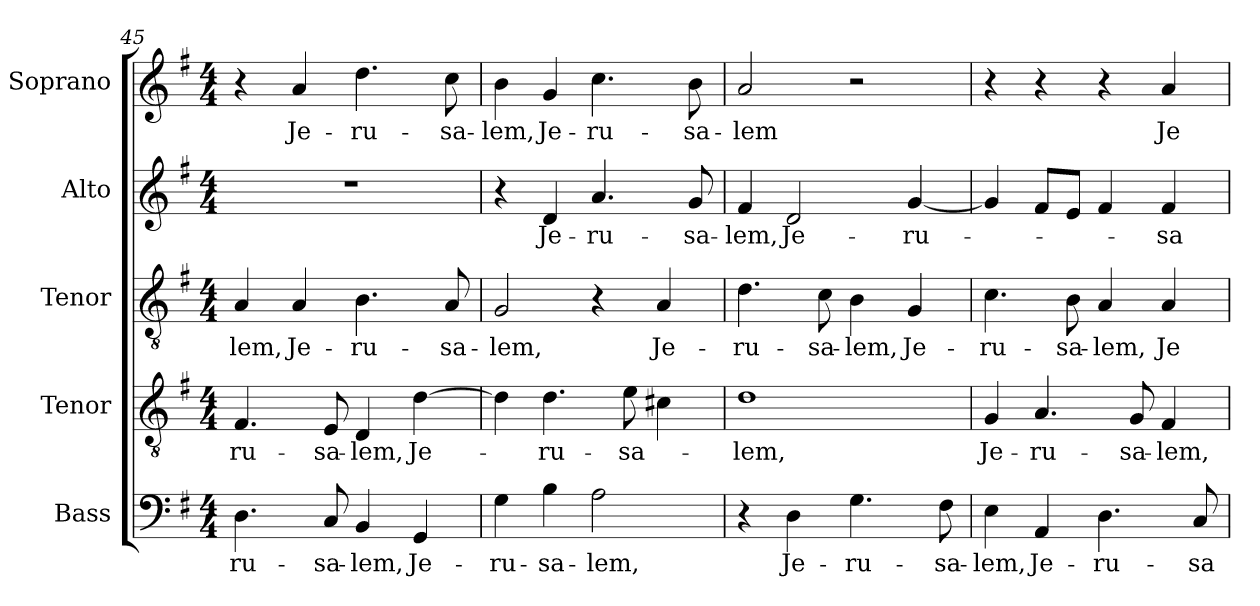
**kern	**text	**kern	**text	**kern	**text	**kern	**text	**kern	**text
*part5	*part5	*part4	*part4	*part3	*part3	*part2	*part2	*part1	*part1
*staff5	*staff5	*staff4	*staff4	*staff3	*staff3	*staff2	*staff2	*staff1	*staff1
*I"Bass	*	*I"Tenor	*	*I"Tenor	*	*I"Alto	*	*I"Soprano	*
*I'B.	*	*I'T.	*	*I'T.	*	*I'A.	*	*I'S.	*
*clefF4	*	*clefGv2	*	*clefGv2	*	*clefG2	*	*clefG2	*
*	*	*ITrd7c12	*	*ITrd7c12	*	*	*	*	*
*k[f#]	*	*k[f#]	*	*k[f#]	*	*k[f#]	*	*k[f#]	*
*G:	*	*G:	*	*G:	*	*G:	*	*G:	*
*M4/4	*	*M4/4	*	*M4/4	*	*M4/4	*	*M4/4	*
=45	=45	=45	=45	=45	=45	=45	=45	=45	=45
!	!LO:LY:b:color=#000000	!	!	!	!	!	!	!	!
!	!	!	!LO:LY:b:color=#000000	!	!	!	!	!	!
!	!	!	!	!	!LO:LY:b:color=#000000	!	!	!	!
4.Di\	-ru-	4.FF#i/	-ru-	4AAi/	-lem,	1r	.	4r	.
!	!	!	!	!	!LO:LY:b:color=#000000	!	!	!	!
!	!	!	!	!	!	!	!	!	!LO:LY:b:color=#000000
.	.	.	.	4AAi/	Je-	.	.	4ai/	Je-
!	!LO:LY:b:color=#000000	!	!	!	!	!	!	!	!
!	!	!	!LO:LY:b:color=#000000	!	!	!	!	!	!
8Ci/	-sa-	8EEi/	-sa-	.	.	.	.	.	.
!	!LO:LY:b:color=#000000	!	!	!	!	!	!	!	!
!	!	!	!LO:LY:b:color=#000000	!	!	!	!	!	!
!	!	!	!	!	!LO:LY:b:color=#000000	!	!	!	!
!	!	!	!	!	!	!	!	!	!LO:LY:b:color=#000000
4BBi/	-lem,	4DDi/	-lem,	4.BBi\	-ru-	.	.	4.ddi\	-ru-
!	!LO:LY:b:color=#000000	!	!	!	!	!	!	!	!
!	!	!	!LO:LY:b:color=#000000	!	!	!	!	!	!
4GGi/	Je-	[4Di\	Je-	.	.	.	.	.	.
!	!	!	!	!	!LO:LY:b:color=#000000	!	!	!	!
!	!	!	!	!	!	!	!	!	!LO:LY:b:color=#000000
.	.	.	.	8AAi/	-sa-	.	.	8cci\	-sa-
=46	=46	=46	=46	=46	=46	=46	=46	=46	=46
!	!LO:LY:b:color=#000000	!	!	!	!	!	!	!	!
!	!	!	!	!	!LO:LY:b:color=#000000	!	!	!	!
!	!	!	!	!	!	!	!	!	!LO:LY:b:color=#000000
4Gi\	-ru-	4Di\]	.	2GGi/	-lem,	4r	.	4bi\	-lem,
!	!LO:LY:b:color=#000000	!	!	!	!	!	!	!	!
!	!	!	!LO:LY:b:color=#000000	!	!	!	!	!	!
!	!	!	!	!	!	!	!LO:LY:b:color=#000000	!	!
!	!	!	!	!	!	!	!	!	!LO:LY:b:color=#000000
4Bi\	-sa-	4.Di\	-ru-	.	.	4di/	Je-	4gi/	Je-
!	!LO:LY:b:color=#000000	!	!	!	!	!	!	!	!
!	!	!	!	!	!	!	!LO:LY:b:color=#000000	!	!
!	!	!	!	!	!	!	!	!	!LO:LY:b:color=#000000
2Ai\	-lem,	.	.	4r	.	4.ai/	-ru-	4.cci\	-ru-
!	!	!	!LO:LY:b:color=#000000	!	!	!	!	!	!
.	.	8Ei\	-sa-	.	.	.	.	.	.
!	!	!	!	!	!LO:LY:b:color=#000000	!	!	!	!
.	.	4C#Xi\	.	4AAi/	Je-	.	.	.	.
!	!	!	!	!	!	!	!LO:LY:b:color=#000000	!	!
!	!	!	!	!	!	!	!	!	!LO:LY:b:color=#000000
.	.	.	.	.	.	8gi/	-sa-	8bi\	-sa-
=47	=47	=47	=47	=47	=47	=47	=47	=47	=47
!	!	!	!LO:LY:b:color=#000000	!	!	!	!	!	!
!	!	!	!	!	!LO:LY:b:color=#000000	!	!	!	!
!	!	!	!	!	!	!	!LO:LY:b:color=#000000	!	!
!	!	!	!	!	!	!	!	!	!LO:LY:b:color=#000000
4r	.	1Di	-lem,	4.Di\	-ru-	4f#i/	-lem,	2ai/	-lem
!	!LO:LY:b:color=#000000	!	!	!	!	!	!	!	!
!	!	!	!	!	!	!	!LO:LY:b:color=#000000	!	!
4Di\	Je-	.	.	.	.	2di/	Je-	.	.
!	!	!	!	!	!LO:LY:b:color=#000000	!	!	!	!
.	.	.	.	8Ci\	-sa-	.	.	.	.
!	!LO:LY:b:color=#000000	!	!	!	!	!	!	!	!
!	!	!	!	!	!LO:LY:b:color=#000000	!	!	!	!
4.Gi\	-ru-	.	.	4BBi\	-lem,	.	.	2r	.
!	!	!	!	!	!LO:LY:b:color=#000000	!	!	!	!
!	!	!	!	!	!	!	!LO:LY:b:color=#000000	!	!
.	.	.	.	4GGi/	Je-	[4gi/	-ru-	.	.
!	!LO:LY:b:color=#000000	!	!	!	!	!	!	!	!
8F#i\	-sa-	.	.	.	.	.	.	.	.
=48	=48	=48	=48	=48	=48	=48	=48	=48	=48
!	!LO:LY:b:color=#000000	!	!	!	!	!	!	!	!
!	!	!	!LO:LY:b:color=#000000	!	!	!	!	!	!
!	!	!	!	!	!LO:LY:b:color=#000000	!	!	!	!
4Ei\	-lem,	4GGi/	Je-	4.Ci\	-ru-	4gi/]	.	4r	.
!	!LO:LY:b:color=#000000	!	!	!	!	!	!	!	!
!	!	!	!LO:LY:b:color=#000000	!	!	!	!	!	!
4AAi/	Je-	4.AAi/	-ru-	.	.	8f#i/L	.	4r	.
!	!	!	!	!	!LO:LY:b:color=#000000	!	!	!	!
.	.	.	.	8BBi\	-sa-	8ei/J	.	.	.
!	!LO:LY:b:color=#000000	!	!	!	!	!	!	!	!
!	!	!	!	!	!LO:LY:b:color=#000000	!	!	!	!
4.Di\	-ru-	.	.	4AAi/	-lem,	4f#i/	.	4r	.
!	!	!	!LO:LY:b:color=#000000	!	!	!	!	!	!
.	.	8GGi/	-sa-	.	.	.	.	.	.
!	!	!	!LO:LY:b:color=#000000	!	!	!	!	!	!
!	!	!	!	!	!LO:LY:b:color=#000000	!	!	!	!
!	!	!	!	!	!	!	!LO:LY:b:color=#000000	!	!
!	!	!	!	!	!	!	!	!	!LO:LY:b:color=#000000
.	.	4FF#i/	-lem,	4AAi/	Je-	4f#i/	-sa-	4ai/	Je-
!	!LO:LY:b:color=#000000	!	!	!	!	!	!	!	!
8Ci/	-sa-	.	.	.	.	.	.	.	.
=	=	=	=	=	=	=	=	=	=
*-	*-	*-	*-	*-	*-	*-	*-	*-	*-
